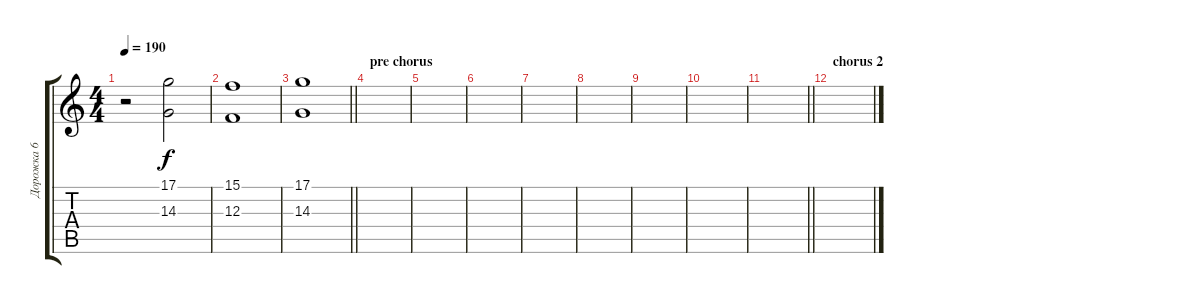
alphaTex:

\track ("Дорожка 6" "Дорожка 6") {instrument stringensemble1}
\staff {score tabs}
\tuning (D4 A3 F3 C3 G2 C2) {hide}
\ts (4 4)
\tempo 190
\clef g2
\ks c
r.2{dy f} (17.1 14.3).2 |
(15.1 12.3).1 |
\barLineRight lightlight
(17.1 14.3).1 |
\section ("" "pre chorus")
|
|
|
|
|
|
|
\barLineRight lightlight
|
\section ("" "chorus 2")
